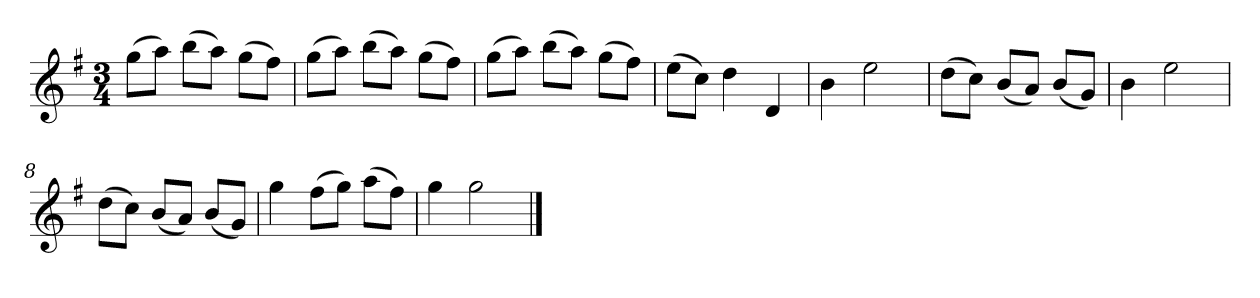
**kern
*part1
*staff1
*k[f#]
*M3/4
*MM120
=1
(8ggL
8aaJ)
(8bbL
8aaJ)
(8ggL
8ff#J)
=2
(8ggL
8aaJ)
(8bbL
8aaJ)
(8ggL
8ff#J)
=3
(8ggL
8aaJ)
(8bbL
8aaJ)
(8ggL
8ff#J)
=4
(8eeL
8ccJ)
4dd
4d
=5
4b
2ee
=6
(8ddL
8ccJ)
(8bL
8aJ)
(8bL
8gJ)
=7
4b
2ee
=8
(8ddL
8ccJ)
(8bL
8aJ)
(8bL
8gJ)
=9
4gg
(8ff#L
8ggJ)
(8aaL
8ff#J)
=10
4gg
2gg
==
*-
